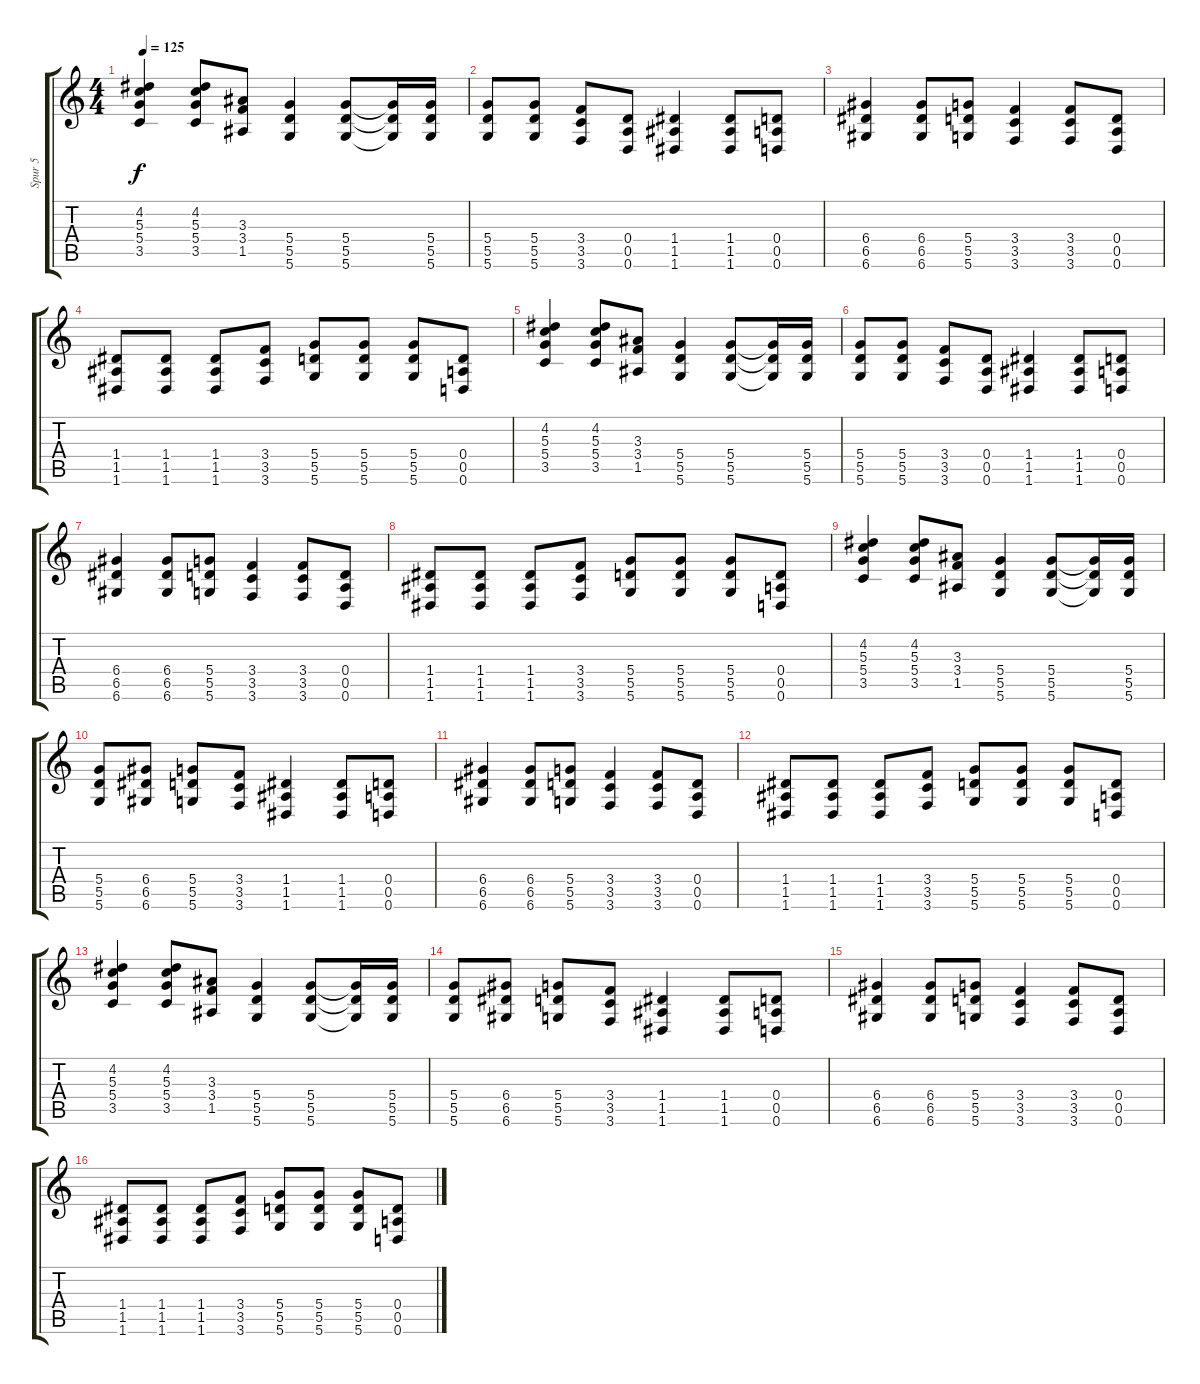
\track ("Spur 5" "Spur 5") {instrument overdrivenguitar}
\staff {score tabs}
\tuning (E4 B3 G3 D3 A2 D2) {hide}
\ts (4 4)
\tempo 125
\clef g2
\ks c
(4.2 5.3 5.4 3.5).4{dy f} (4.2 5.3 5.4 3.5).8 (3.3 3.4 1.5).8 (5.4 5.5 5.6).4 (5.4 5.5 5.6).8 (5.4{t} 5.5{t} 5.6{t}).16 (5.4 5.5 5.6).16 |
(5.4 5.5 5.6).8 (5.4 5.5 5.6).8 (3.4 3.5 3.6).8 (0.4 0.5 0.6).8 (1.4 1.5 1.6).4 (1.4 1.5 1.6).8 (0.4 0.5 0.6).8 |
(6.4 6.5 6.6).4 (6.4 6.5 6.6).8 (5.4 5.5 5.6).8 (3.4 3.5 3.6).4 (3.4 3.5 3.6).8 (0.4 0.5 0.6).8 |
(1.4 1.5 1.6).8 (1.4 1.5 1.6).8 (1.4 1.5 1.6).8 (3.4 3.5 3.6).8 (5.4 5.5 5.6).8 (5.4 5.5 5.6).8 (5.4 5.5 5.6).8 (0.4 0.5 0.6).8 |
(4.2 5.3 5.4 3.5).4 (4.2 5.3 5.4 3.5).8 (3.3 3.4 1.5).8 (5.4 5.5 5.6).4 (5.4 5.5 5.6).8 (5.4{t} 5.5{t} 5.6{t}).16 (5.4 5.5 5.6).16 |
(5.4 5.5 5.6).8 (5.4 5.5 5.6).8 (3.4 3.5 3.6).8 (0.4 0.5 0.6).8 (1.4 1.5 1.6).4 (1.4 1.5 1.6).8 (0.4 0.5 0.6).8 |
(6.4 6.5 6.6).4 (6.4 6.5 6.6).8 (5.4 5.5 5.6).8 (3.4 3.5 3.6).4 (3.4 3.5 3.6).8 (0.4 0.5 0.6).8 |
(1.4 1.5 1.6).8 (1.4 1.5 1.6).8 (1.4 1.5 1.6).8 (3.4 3.5 3.6).8 (5.4 5.5 5.6).8 (5.4 5.5 5.6).8 (5.4 5.5 5.6).8 (0.4 0.5 0.6).8 |
(4.2 5.3 5.4 3.5).4 (4.2 5.3 5.4 3.5).8 (3.3 3.4 1.5).8 (5.4 5.5 5.6).4 (5.4 5.5 5.6).8 (5.4{t} 5.5{t} 5.6{t}).16 (5.4 5.5 5.6).16 |
(5.4 5.5 5.6).8 (6.4 6.5 6.6).8 (5.4 5.5 5.6).8 (3.4 3.5 3.6).8 (1.4 1.5 1.6).4 (1.4 1.5 1.6).8 (0.4 0.5 0.6).8 |
(6.4 6.5 6.6).4 (6.4 6.5 6.6).8 (5.4 5.5 5.6).8 (3.4 3.5 3.6).4 (3.4 3.5 3.6).8 (0.4 0.5 0.6).8 |
(1.4 1.5 1.6).8 (1.4 1.5 1.6).8 (1.4 1.5 1.6).8 (3.4 3.5 3.6).8 (5.4 5.5 5.6).8 (5.4 5.5 5.6).8 (5.4 5.5 5.6).8 (0.4 0.5 0.6).8 |
(4.2 5.3 5.4 3.5).4 (4.2 5.3 5.4 3.5).8 (3.3 3.4 1.5).8 (5.4 5.5 5.6).4 (5.4 5.5 5.6).8 (5.4{t} 5.5{t} 5.6{t}).16 (5.4 5.5 5.6).16 |
(5.4 5.5 5.6).8 (6.4 6.5 6.6).8 (5.4 5.5 5.6).8 (3.4 3.5 3.6).8 (1.4 1.5 1.6).4 (1.4 1.5 1.6).8 (0.4 0.5 0.6).8 |
(6.4 6.5 6.6).4 (6.4 6.5 6.6).8 (5.4 5.5 5.6).8 (3.4 3.5 3.6).4 (3.4 3.5 3.6).8 (0.4 0.5 0.6).8 |
(1.4 1.5 1.6).8 (1.4 1.5 1.6).8 (1.4 1.5 1.6).8 (3.4 3.5 3.6).8 (5.4 5.5 5.6).8 (5.4 5.5 5.6).8 (5.4 5.5 5.6).8 (0.4 0.5 0.6).8
